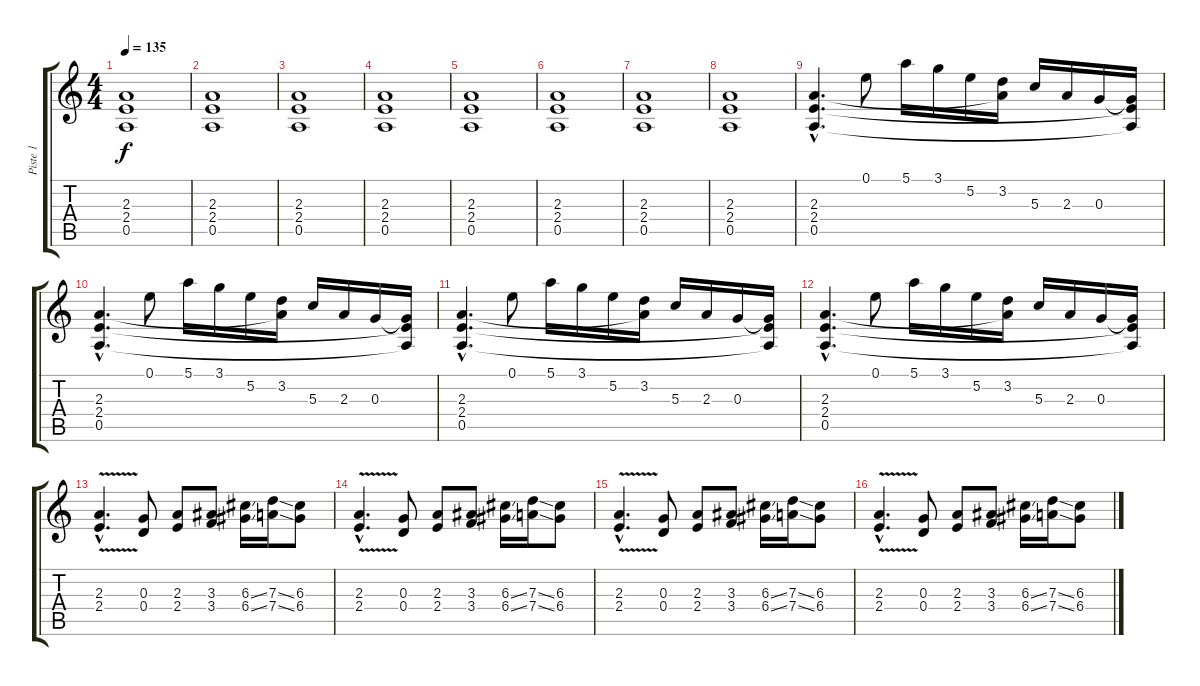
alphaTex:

\track ("Piste 1" "Piste 1") {instrument distortionguitar}
\staff {score tabs}
\tuning (E4 B3 G3 D3 A2 E2) {hide}
\ts (4 4)
\tempo 135
\clef g2
\ks c
(2.3 2.4 0.5).1{dy f} |
(2.3 2.4 0.5).1 |
(2.3 2.4 0.5).1 |
(2.3 2.4 0.5).1 |
(2.3 2.4 0.5).1 |
(2.3 2.4 0.5).1 |
(2.3 2.4 0.5).1 |
(2.3 2.4 0.5).1 |
(2.3{hac} 2.4{hac} 0.5{hac}).4{d} 0.1.8 5.1.16 3.1.16 5.2.16 (3.2 2.3{t}).16 5.3.16 2.3.16 0.3.16 (0.3{t} 2.4{t} 0.5{t}).16 |
(2.3{hac} 2.4{hac} 0.5{hac}).4{d} 0.1.8 5.1.16 3.1.16 5.2.16 (3.2 2.3{t}).16 5.3.16 2.3.16 0.3.16 (0.3{t} 2.4{t} 0.5{t}).16 |
(2.3{hac} 2.4{hac} 0.5{hac}).4{d} 0.1.8 5.1.16 3.1.16 5.2.16 (3.2 2.3{t}).16 5.3.16 2.3.16 0.3.16 (0.3{t} 2.4{t} 0.5{t}).16 |
(2.3{hac} 2.4{hac} 0.5{hac}).4{d} 0.1.8 5.1.16 3.1.16 5.2.16 (3.2 2.3{t}).16 5.3.16 2.3.16 0.3.16 (0.3{t} 2.4{t} 0.5{t}).16 |
(2.3{v hac} 2.4{v hac}).4{d} (0.3 0.4).8 (2.3 2.4).8 (3.3 3.4).8 (6.3{ss} 6.4{ss}).16 (7.3{ss} 7.4{ss}).16 (6.3 6.4).8 |
(2.3{v hac} 2.4{v hac}).4{d} (0.3 0.4).8 (2.3 2.4).8 (3.3 3.4).8 (6.3{ss} 6.4{ss}).16 (7.3{ss} 7.4{ss}).16 (6.3 6.4).8 |
(2.3{v hac} 2.4{v hac}).4{d} (0.3 0.4).8 (2.3 2.4).8 (3.3 3.4).8 (6.3{ss} 6.4{ss}).16 (7.3{ss} 7.4{ss}).16 (6.3 6.4).8 |
(2.3{v hac} 2.4{v hac}).4{d} (0.3 0.4).8 (2.3 2.4).8 (3.3 3.4).8 (6.3{ss} 6.4{ss}).16 (7.3{ss} 7.4{ss}).16 (6.3 6.4).8
